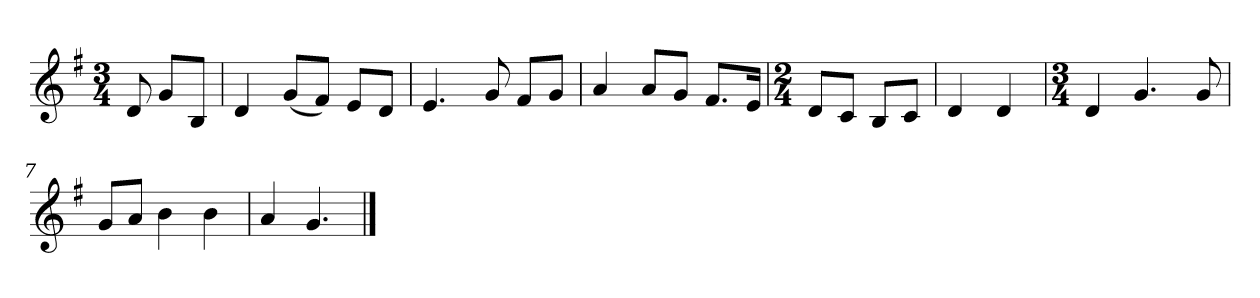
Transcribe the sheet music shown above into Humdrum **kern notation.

**kern
*part1
*staff1
*k[f#]
*M3/4
*MM120
=
8d
8gL
8BJ
=1
4d
(8gL
8f#J)
8eL
8dJ
=2
4.e
8g
8f#L
8gJ
=3
4a
8aL
8gJ
8.f#L
16eJk
=4
*M2/4
8dL
8cJ
8BL
8cJ
=5
4d
4d
=6
*M3/4
4d
4.g
8g
=7
8gL
8aJ
4b
4b
=8
4a
4.g
==
*-
